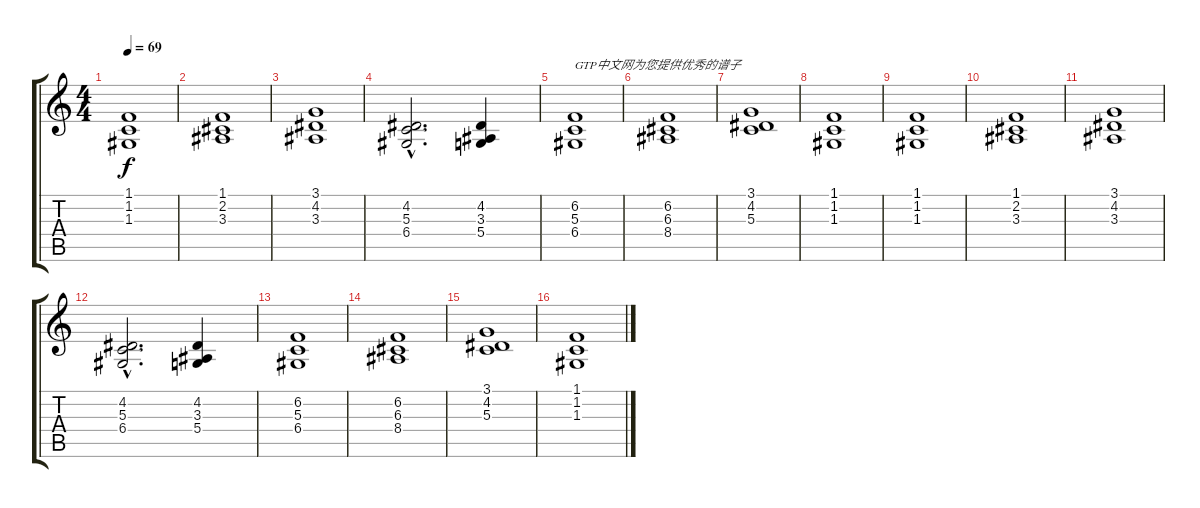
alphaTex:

\track "" {instrument stringensemble1}
\staff {score tabs}
\tuning (E4 B3 G3 D3 A2 E2) {hide}
\ts (4 4)
\tempo 69
\clef g2
\ks c
(1.1 1.2 1.3).1{dy f instrument stringensemble1} |
(1.1 2.2 3.3).1 |
(3.1 4.2 3.3).1 |
(4.2{hac} 5.3{hac} 6.4{hac}).2{d} (4.2 3.3 5.4).4 |
(6.2 5.3 6.4).1{txt "GTP中文网为您提供优秀的谱子"} |
(6.2 6.3 8.4).1 |
(3.1 4.2 5.3).1 |
(1.1 1.2 1.3).1 |
(1.1 1.2 1.3).1 |
(1.1 2.2 3.3).1 |
(3.1 4.2 3.3).1 |
(4.2{hac} 5.3{hac} 6.4{hac}).2{d} (4.2 3.3 5.4).4 |
(6.2 5.3 6.4).1 |
(6.2 6.3 8.4).1 |
(3.1 4.2 5.3).1 |
(1.1 1.2 1.3).1
